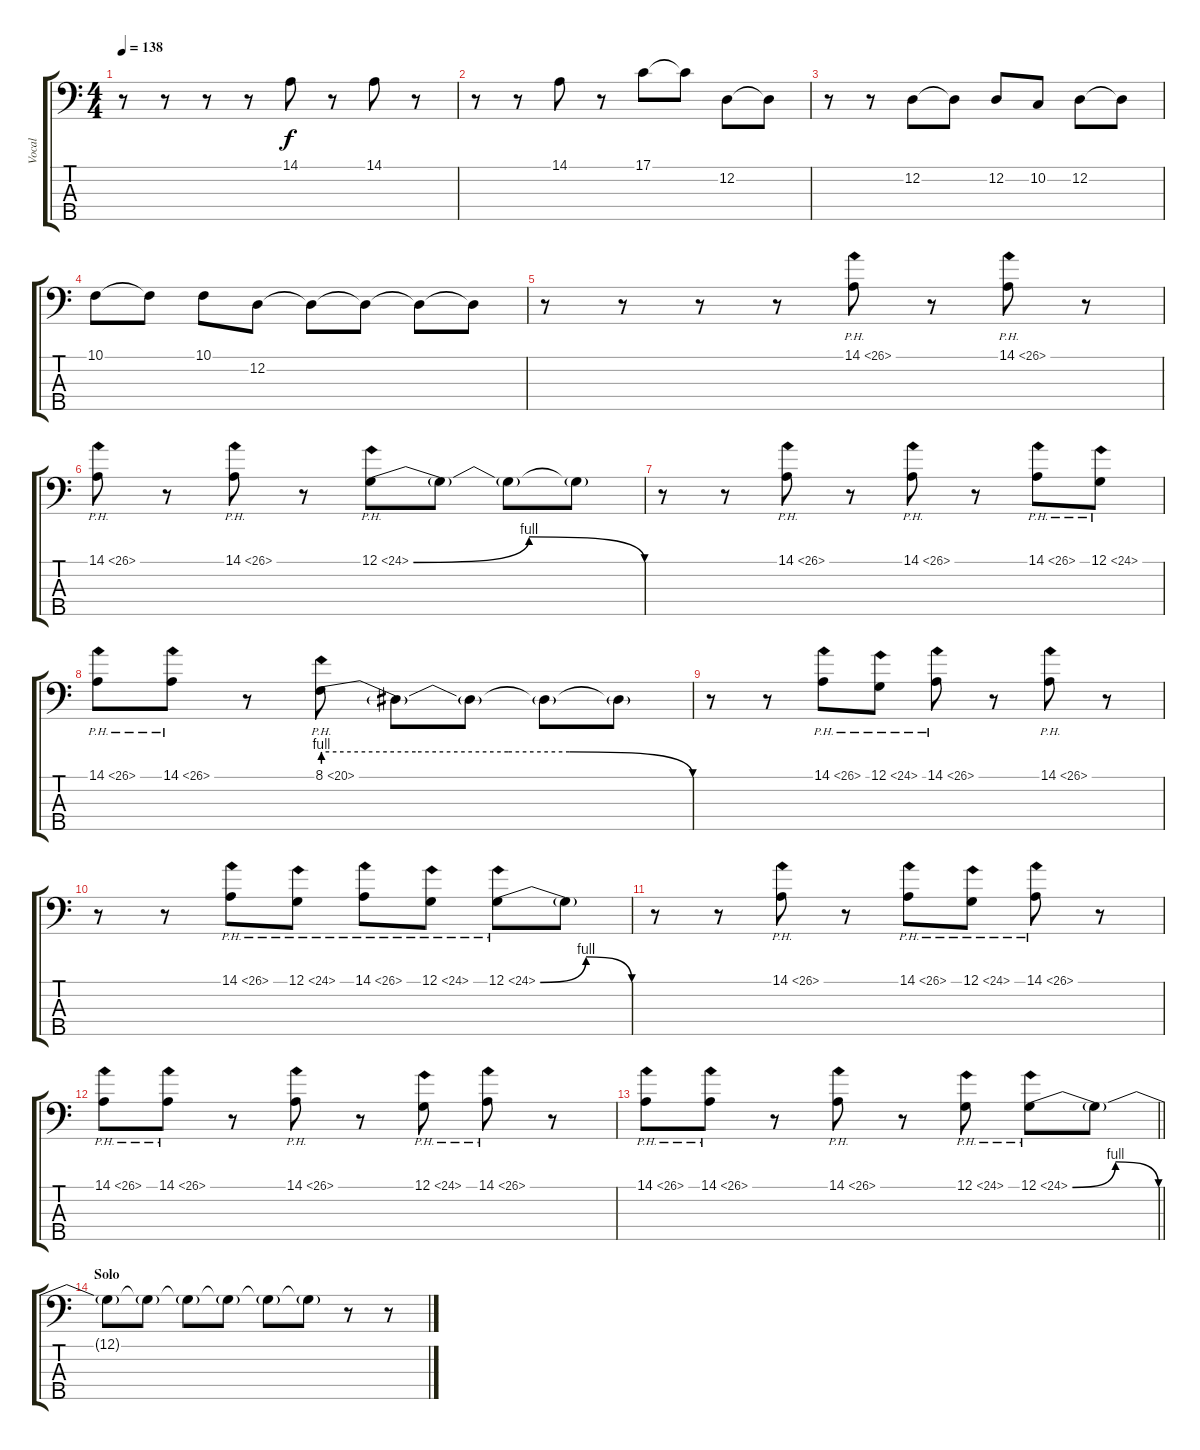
\track ("Vocal" "Vocal") {instrument viola}
\staff {score tabs}
\tuning (G2 D2 A1 E1 B0) {hide}
\ts (4 4)
\tempo 138
\clef f4
\ks c
r.8{dy f} r.8 r.8 r.8 14.1.8 r.8 14.1.8 r.8 |
r.8 r.8 14.1.8 r.8 17.1.8 17.1{t}.8 12.2.8 12.2{t}.8 |
r.8 r.8 12.2.8 12.2{t}.8 12.2.8 10.2.8 12.2.8 12.2{t}.8 |
10.1.8 10.1{t}.8 10.1.8 12.2.8 12.2{t}.8 12.2{t}.8 12.2{t}.8 12.2{t}.8 |
r.8 r.8 r.8 r.8 14.1{ph 12}.8 r.8 14.1{ph 12}.8 r.8 |
14.1{ph 12}.8 r.8 14.1{ph 12}.8 r.8 12.1{be (bendrelease 0 0 5 4 45 4 60 0) ph 12}.8 12.1{t}.8 12.1{t}.8 12.1{t}.8 |
r.8 r.8 14.1{ph 12}.8 r.8 14.1{ph 12}.8 r.8 14.1{ph 12}.8 12.1{ph 12}.8 |
14.1{ph 12}.8 14.1{ph 12}.8 r.8 8.1{be (custom 0 4 15 4 30 4 40 4 60 0) ph 12}.8 8.1{t}.8 8.1{t}.8 8.1{t}.8 8.1{t}.8 |
r.8 r.8 14.1{ph 12}.8 12.1{ph 12}.8 14.1{ph 12}.8 r.8 14.1{ph 12}.8 r.8 |
r.8 r.8 14.1{ph 12}.8 12.1{ph 12}.8 14.1{ph 12}.8 12.1{ph 12}.8 12.1{be (bendrelease 0 0 15 4 45 4 60 0) ph 12}.8 12.1{t}.8 |
r.8 r.8 14.1{ph 12}.8 r.8 14.1{ph 12}.8 12.1{ph 12}.8 14.1{ph 12}.8 r.8 |
14.1{ph 12}.8 14.1{ph 12}.8 r.8 14.1{ph 12}.8 r.8 12.1{ph 12}.8 14.1{ph 12}.8 r.8 |
\barLineRight lightlight
14.1{ph 12}.8 14.1{ph 12}.8 r.8 14.1{ph 12}.8 r.8 12.1{ph 12}.8 12.1{be (bendrelease 0 0 9 4 50 4 60 0) ph 12}.8 12.1{t}.8 |
\section ("" "Solo")
12.1{t}.8 12.1{t}.8 12.1{t}.8 12.1{t}.8 12.1{t}.8 12.1{t}.8 r.8 r.8
